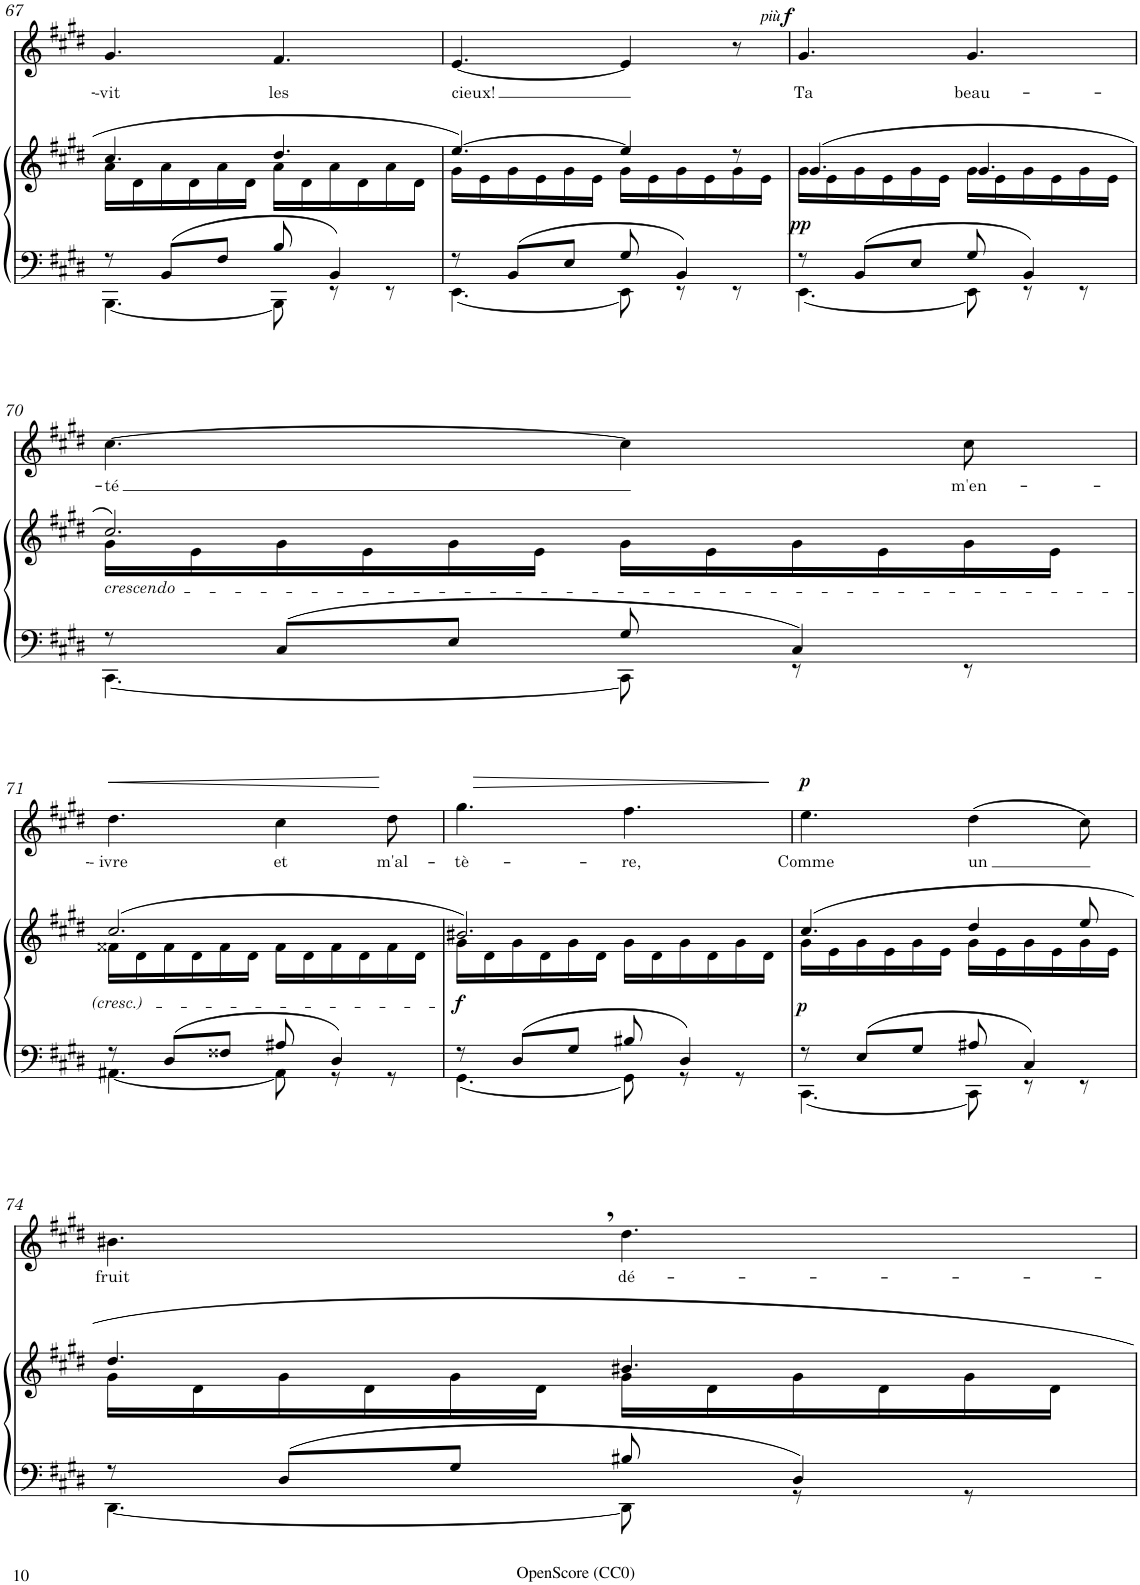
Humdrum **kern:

**kern	**kern	**dynam	**kern	**text	**dynam
*part2	*part2	*part2	*part1	*part1	*part1
*staff3	*staff2	*staff2/3	*staff1	*staff1	*staff1
*I"Piano	*	*	*I"Chant Voice	*	*
*I'Pno	*	*	*	*	*
!!LO:PB:g=z
*clefF4	*clefG2	*	*clefG2	*	*
*k[f#c#g#d#]	*k[f#c#g#d#]	*	*k[f#c#g#d#]	*	*
*M6/8	*M6/8	*	*M6/8	*	*
=67	=67	=67	=67	=67	=67
*^	*^	*	*	*	*
!	!	!	!	!	!	!LO:LY:b	!
8r	[4.BBB\	4.cc#/	16a\LL	.	4.g#/	--vit	.
.	.	.	16d#\	.	.	.	.
8BB/L	.	.	16a\	.	.	.	.
.	.	.	16d#\	.	.	.	.
8F#/J	.	.	16a\	.	.	.	.
.	.	.	16d#\JJ	.	.	.	.
!	!	!	!	!	!	!LO:LY:b	!
8B/	8BBB\]	4.dd#/	16a\LL	.	4.f#/	les	.
.	.	.	16d#\	.	.	.	.
4BB/	8r	.	16a\	.	.	.	.
.	.	.	16d#\	.	.	.	.
.	8r	.	16a\	.	.	.	.
.	.	.	16d#\JJ	.	.	.	.
=68	=68	=68	=68	=68	=68	=68	=68
!	!	!	!	!	!	!LO:LY:b	!
8r	[4.EE\	[4.ee/	16g#\LL	.	[4.e/	cieux!	.
.	.	.	16e\	.	.	.	.
8BB/L	.	.	16g#\	.	.	.	.
.	.	.	16e\	.	.	.	.
8E/J	.	.	16g#\	.	.	.	.
.	.	.	16e\JJ	.	.	.	.
8G#/	8EE\]	4ee/]	16g#\LL	.	4e/]	.	.
.	.	.	16e\	.	.	.	.
4BB/	8r	.	16g#\	.	.	.	.
.	.	.	16e\	.	.	.	.
.	8r	8r	16g#\	.	8r	.	.
.	.	.	16e\JJ	.	.	.	.
=69	=69	=69	=69	=69	=69	=69	=69
!	!	!	!	!LO:DY:b	!	!LO:LY:b	!LO:DY:a
!	!	!	!	!	!	!	!LO:DY:n=1:a
8r	[4.EE\	(4.g#/	16g#\LL	pp	4.g#/	Ta	other-dynamics f
.	.	.	16e\	.	.	.	.
8BB/L	.	.	16g#\	.	.	.	.
.	.	.	16e\	.	.	.	.
8E/J	.	.	16g#\	.	.	.	.
.	.	.	16e\JJ	.	.	.	.
!	!	!	!	!	!	!LO:LY:b	!
8G#/	8EE\]	4.g#/	16g#\LL	.	4.g#/	beau-	.
.	.	.	16e\	.	.	.	.
4BB/	8r	.	16g#\	.	.	.	.
.	.	.	16e\	.	.	.	.
.	8r	.	16g#\	.	.	.	.
.	.	.	16e\JJ	.	.	.	.
!!LO:LB:g=z
=70	=70	=70	=70	=70	=70	=70	=70
!	!	!LO:TX:b:i:t=crescendo	!	!	!	!	!
!	!	!	!	!	!	!LO:LY:b	!
8r	[4.CC#\	2.cc#/)	16g#\LL	.	[4.cc#\	-té	.
.	.	.	16e\	.	.	.	.
8C#/L	.	.	16g#\	.	.	.	.
.	.	.	16e\	.	.	.	.
8E/J	.	.	16g#\	.	.	.	.
.	.	.	16e\JJ	.	.	.	.
8G#/	8CC#\]	.	16g#\LL	.	4cc#\]	.	.
.	.	.	16e\	.	.	.	.
4C#/	8r	.	16g#\	.	.	.	.
.	.	.	16e\	.	.	.	.
!	!	!	!	!	!	!LO:LY:b	!
.	8r	.	16g#\	.	8cc#\	m'en-	.
.	.	.	16e\JJ	.	.	.	.
!!LO:LB:g=z
=71	=71	=71	=71	=71	=71	=71	=71
!	!	!	!	!	!	!LO:LY:b	!LO:HP:b
8r	[4.AA#X\	(2.cc#/	16f##X\LL	.	4.dd#\	-- ivre	<
.	.	.	16d#\	.	.	.	.
8D#/L	.	.	16f##\	.	.	.	.
.	.	.	16d#\	.	.	.	.
8F##X/J	.	.	16f##\	.	.	.	.
.	.	.	16d#\JJ	.	.	.	.
!	!	!	!	!	!	!LO:LY:b	!
8A#X/	8AA#\]	.	16f##\LL	.	4cc#\	et	.
.	.	.	16d#\	.	.	.	.
4D#/	8r	.	16f##\	.	.	.	.
.	.	.	16d#\	.	.	.	.
!	!	!	!	!	!	!LO:LY:b	!
.	8r	.	16f##\	.	8dd#\	m'al-	[
.	.	.	16d#\JJ	.	.	.	.
=72	=72	=72	=72	=72	=72	=72	=72
!	!	!	!	!LO:DY:b	!	!LO:LY:b	!LO:HP:b
8r	[4.GG#\	2.b#X/)	16g#\LL	f	4.gg#\	-tè-	>
.	.	.	16d#\	.	.	.	.
8D#/L	.	.	16g#\	.	.	.	.
.	.	.	16d#\	.	.	.	.
8G#/J	.	.	16g#\	.	.	.	.
.	.	.	16d#\JJ	.	.	.	.
!	!	!	!	!	!	!LO:LY:b	!
8B#X/	8GG#\]	.	16g#\LL	.	4.ff#\	-re,	.
.	.	.	16d#\	.	.	.	.
4D#/	8r	.	16g#\	.	.	.	.
.	.	.	16d#\	.	.	.	.
.	8r	.	16g#\	.	.	.	.
.	.	.	16d#\JJ	.	.	.	.
*v	*v	*	*	*	*	*	*
*	*v	*v	*	*	*	*
.	.	.	.	.	]
=73	=73	=73	=73	=73	=73
*^	*^	*	*	*	*
!	!	!	!	!LO:DY:b	!	!LO:LY:b	!LO:DY:a
8r	[4.CC#\	4.cc#/	16g#\LL	p	4.ee\	Comme	p
.	.	.	16e\	.	.	.	.
8E/L	.	.	16g#\	.	.	.	.
.	.	.	16e\	.	.	.	.
8G#/J	.	.	16g#\	.	.	.	.
.	.	.	16e\JJ	.	.	.	.
!	!	!	!	!	!	!LO:LY:b	!
8A#X/	8CC#\]	4dd#/	16g#\LL	.	(4dd#\	un	.
.	.	.	16e\	.	.	.	.
4C#/	8r	.	16g#\	.	.	.	.
.	.	.	16e\	.	.	.	.
.	8r	8ee/	16g#\	.	8cc#\)	.	.
.	.	.	16e\JJ	.	.	.	.
!!LO:LB:g=z
=74	=74	=74	=74	=74	=74	=74	=74
!	!	!	!	!	!	!LO:LY:b	!
8r	[4.DD#\	4.dd#/	16g#\LL	.	4.b#X,\	fruit	.
.	.	.	16d#\	.	.	.	.
8D#/L	.	.	16g#\	.	.	.	.
.	.	.	16d#\	.	.	.	.
8G#/J	.	.	16g#\	.	.	.	.
.	.	.	16d#\JJ	.	.	.	.
!	!	!	!	!	!	!LO:LY:b	!
8B#X/	8DD#\]	4.b#X/	16g#\LL	.	4.dd#\	dé-	.
.	.	.	16d#\	.	.	.	.
4D#/	8r	.	16g#\	.	.	.	.
.	.	.	16d#\	.	.	.	.
.	8r	.	16g#\	.	.	.	.
.	.	.	16d#\JJ	.	.	.	.
*v	*v	*	*	*	*	*	*
*	*v	*v	*	*	*	*
=	=	=	=	=	=
*-	*-	*-	*-	*-	*-
